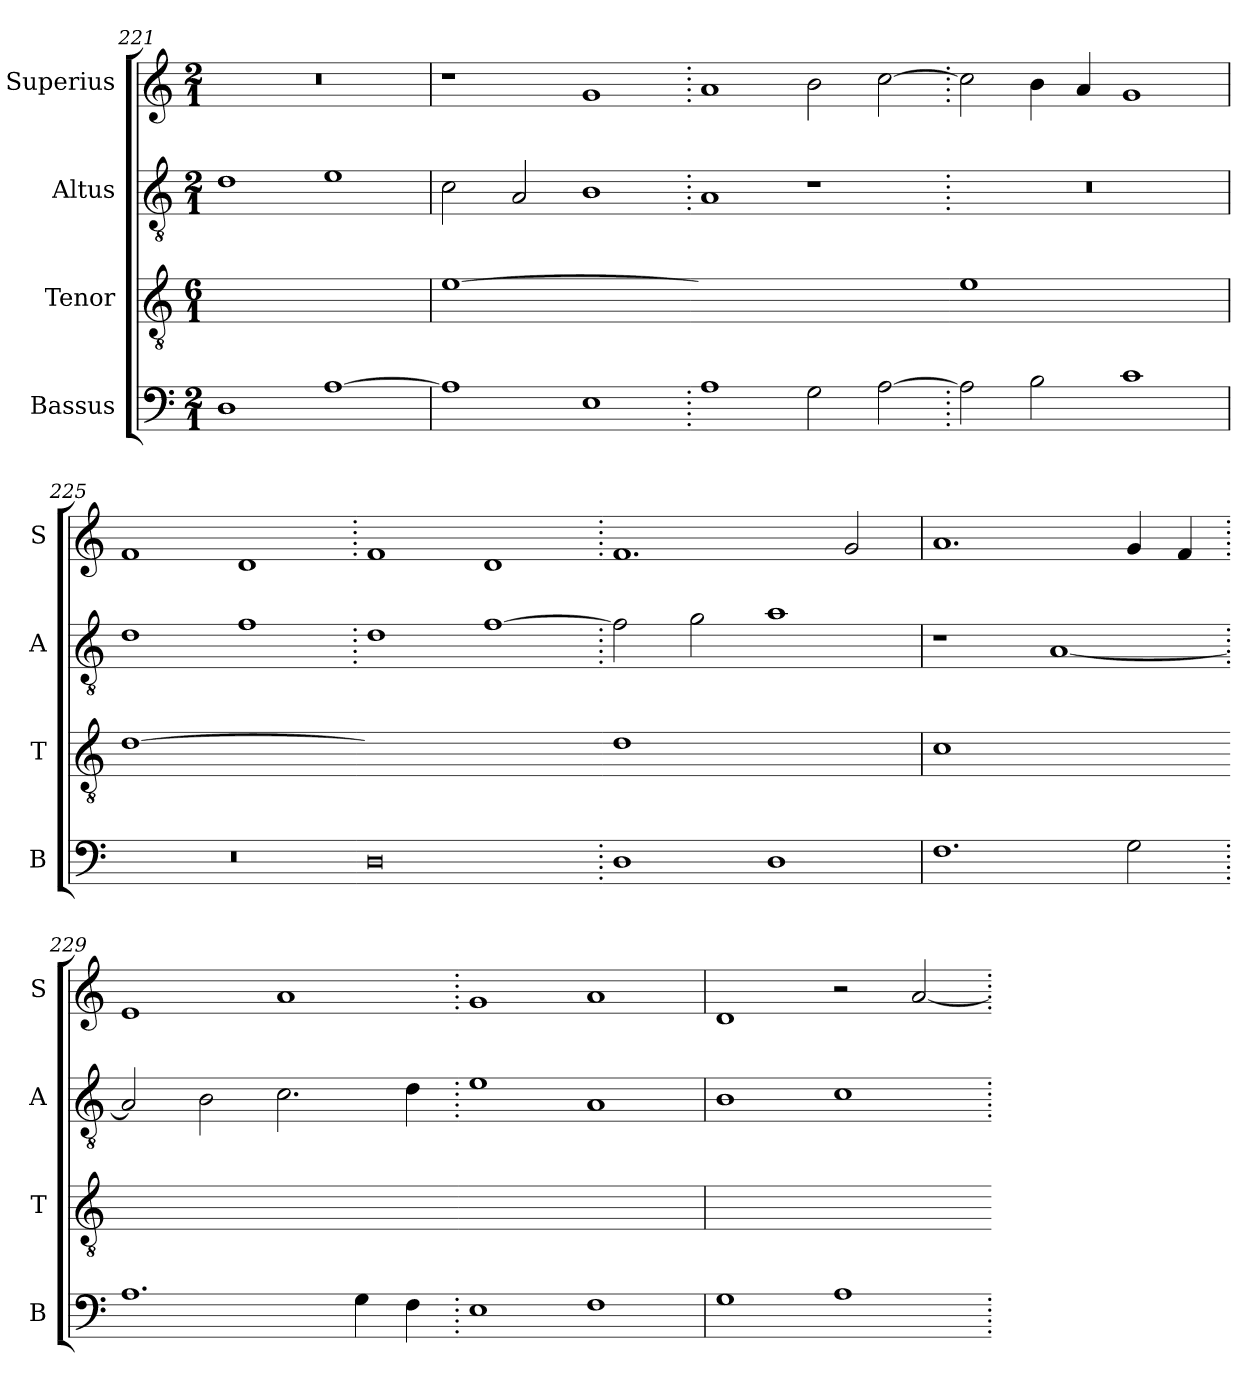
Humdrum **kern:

**kern	**kern	**kern	**kern
*part4	*part3	*part2	*part1
*staff4	*staff3	*staff2	*staff1
*I"Bassus	*I"Tenor	*I"Altus	*I"Superius
*I'B	*I'T	*I'A	*I'S
*clefF4	*clefGv2	*clefGv2	*clefG2
*k[]	*k[]	*k[]	*k[]
*M2/1	*M6/1	*M2/1	*M2/1
=221	=221	=221	=221
!	!LO:N:vis=1	!	!
1D	0r	1d	0r
[1A	.	1e	.
=222	=222	=222	=222
!	!LO:N:vis=1	!	!
1A]	[0e	2c\	1r
.	.	2A/	.
1E	.	1B	1g
=223.	=223-	=223.	=223.
!	!LO:N:vis=1	!	!
1A	0eyy]	1A	1a
2G\	.	1r	2b\
[2A\	.	.	[2cc\
=224.	=224-	=224.	=224.
!	!LO:N:vis=1	!	!
2A\]	0e	0r	2cc\]
2B\	.	.	4b\
.	.	.	4a/
1c	.	.	1g
=225	=225	=225	=225
!	!LO:N:vis=1	!	!
0r	[0d	1d	1f
.	.	1f	1d
=226.	=226-	=226.	=226.
!	!LO:N:vis=1	!	!
0D	0dyy]	1d	1f
.	.	[1f	1d
=227.	=227-	=227.	=227.
!	!LO:N:vis=1	!	!
1D	0d	2f\]	1.f
.	.	2g\	.
1D	.	1a	.
.	.	.	2g/
=228	=228	=228	=228
!	!LO:N:vis=1	!	!
1.F	[y0c	1r	1.a
.	.	[1A	.
2G\	.	.	4g/
.	.	.	4f/
=229.	=229-	=229.	=229.
!	!LO:N:vis=1	!	!
1.A	0cyy_	2A/]	1e
.	.	2B\	.
.	.	2.c\	1a
4G\	.	.	.
4F\	.	4d\	.
=230.	=230-	=230.	=230.
!	!LO:N:vis=1	!	!
1E	0cyy]	1e	1g
1F	.	1A	1a
=231	=231	=231	=231
!	!LO:N:vis=1	!	!
1G	0r	1B	1d
1A	.	1c	2r
.	.	.	[2a/
=.	=-	=.	=.
*-	*-	*-	*-
